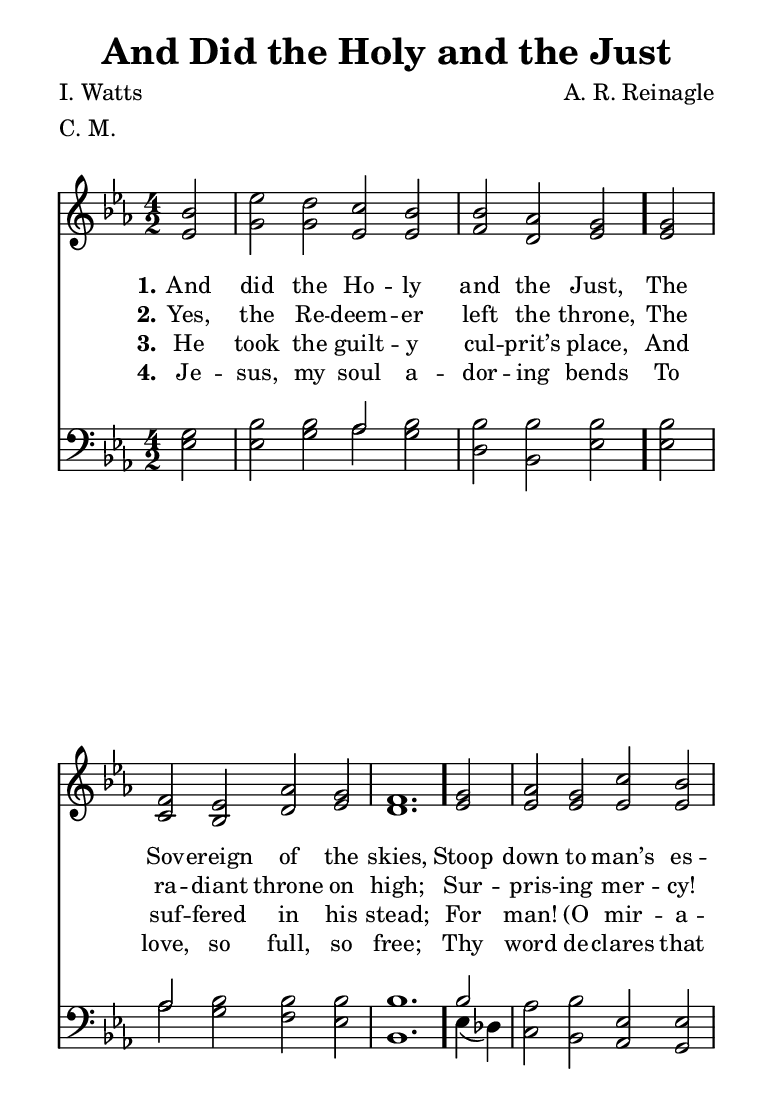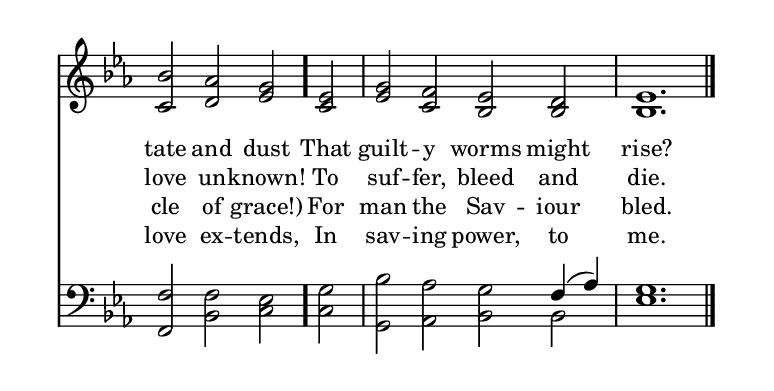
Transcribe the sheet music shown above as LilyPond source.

\include "common/global.ily"
\paper {
  \include "common/paper.ily"
  %ragged-bottom = ##t
  ragged-last-bottom = ##t
  %systems-per-page = ##f
  %page-count = ##f
  system-count = #(cond (is-eogsized 2) (#t #f))
}

\header{
  hymnnumber = "147"
  title = "And Did the Holy and the Just"
  tunename = "St. Peter"
  meter = "C. M."
  poet = "I. Watts"
  composer = "A. R. Reinagle"
  %copyright = ""
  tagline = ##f
}

% for fermata in MIDI
ta = { \tempo 2=80 }
tb = { \tempo 2=40 }

global = {
  \include "common/overrides.ily"
  \override Staff.TimeSignature.style = #'numbered
  \time 4/2
  \override Score.MetronomeMark.transparent = ##t % hide all fermata changes too
  \ta
  \key ees \major
  \partial 2
  \autoBeamOff
}

notesSoprano = {
\global
\relative c'' {

  bes2 | ees d c bes | bes aes g
  g | f ees aes g | f1.
  g2 | aes g c bes | bes aes g
  ees | g f ees d | ees1.
  \bar "|."

}
}

notesAlto = {
\global
\relative e' {

  ees2 | g g ees ees | f d ees
  ees | c bes d ees | d1.
  ees2 | ees ees ees ees | c d ees
  c | ees c bes bes | bes1.

}
}

notesTenor = {
\global
\relative a {

  g2 | bes bes aes bes | bes bes bes
  bes | aes bes bes bes | bes1.
  bes2 | aes bes ees, ees | f f ees
  g | bes aes g f4( aes) | g1.

}
}

notesBass = {
\global
\relative f {

  ees2 | ees g aes g | d bes ees
  ees | aes g f ees | bes1.
  ees4( des) | c2 bes aes g | f bes c
  c | g aes bes bes | ees1.

}
}

wordsA = \lyricmode {
\set stanza = "1."

And did the Ho -- ly and the Just, \bar "."
The Sov -- ereign of the skies, \bar "."
Stoop down to man’s es -- tate and dust \bar "."
That guilt -- y worms might rise? \bar "."

}

wordsB = \lyricmode {
\set stanza = "2."

Yes, the Re -- deem -- er left the throne,
The ra -- diant throne on high;
Sur -- pris -- ing mer -- cy! love un -- known!
To suf -- fer, bleed and die.

}

wordsC = \lyricmode {
\set stanza = "3."

He took the guilt -- y cul -- prit’s place,
And suf -- fered in his stead;
For man! (O mir -- a -- cle of grace!)
For man the Sav -- iour bled.

}

wordsD = \lyricmode {
\set stanza = "4."

Je -- sus, my soul a -- dor -- ing bends
To love, so full, so free;
Thy word de -- clares that love ex -- tends,
In sav -- ing power, to me.

}

\score {
  \context ChoirStaff <<
    \context Staff = upper <<
      \set Staff.autoBeaming = ##f
      \set ChoirStaff.systemStartDelimiter = #'SystemStartBar
      \set ChoirStaff.printPartCombineTexts = ##f
      \partcombine #'(2 . 9) \notesSoprano \notesAlto
      \context NullVoice = sopranos { \voiceOne << \notesSoprano >> }
      \context NullVoice = altos { \voiceTwo << \notesAlto >> }
      \context Lyrics = one   \lyricsto sopranos \wordsA
      \context Lyrics = two   \lyricsto sopranos \wordsB
      \context Lyrics = three \lyricsto sopranos \wordsC
      \context Lyrics = four  \lyricsto sopranos \wordsD
    >>
    \context Staff = men <<
      \clef bass
      \set ChoirStaff.printPartCombineTexts = ##f
      \partcombine #'(2 . 9) \notesTenor \notesBass
      \context NullVoice = tenors { \voiceOne << \notesTenor >> }
      \context NullVoice = basses { \voiceTwo << \notesBass >> }
    >>
  >>
  \layout {
    \include "common/layout.ily"
  }
  \midi{
    \include "common/midi.ily"
  }
}

\version "2.19.49"  % necessary for upgrading to future LilyPond versions.

% vi:set et ts=2 sw=2 ai nocindent syntax=lilypond:
